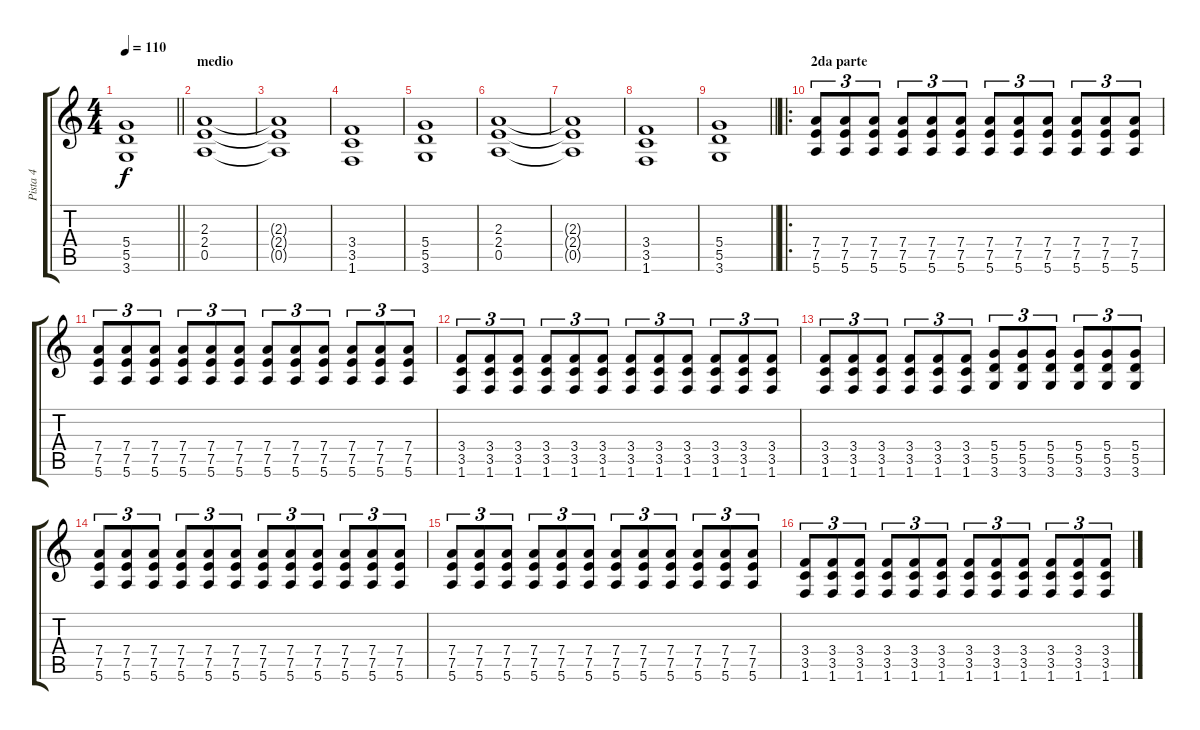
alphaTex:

\track ("Pista 4" "Pista 4") {instrument distortionguitar}
\staff {score tabs}
\tuning (E4 B3 G3 D3 A2 E2) {hide}
\ts (4 4)
\tempo 110
\clef g2
\barLineRight lightlight
\ks c
(5.4 5.5 3.6).1{dy f} |
\section ("" "medio")
(2.3 2.4 0.5).1 |
(2.3{t} 2.4{t} 0.5{t}).1 |
(3.4 3.5 1.6).1 |
(5.4 5.5 3.6).1 |
(2.3 2.4 0.5).1 |
(2.3{t} 2.4{t} 0.5{t}).1 |
(3.4 3.5 1.6).1 |
\barLineRight lightlight
(5.4 5.5 3.6).1 |
\ro
\section ("" "2da parte")
(7.4 7.5 5.6).8{tu (3 2)} (7.4 7.5 5.6).8{tu (3 2)} (7.4 7.5 5.6).8{tu (3 2)} (7.4 7.5 5.6).8{tu (3 2)} (7.4 7.5 5.6).8{tu (3 2)} (7.4 7.5 5.6).8{tu (3 2)} (7.4 7.5 5.6).8{tu (3 2)} (7.4 7.5 5.6).8{tu (3 2)} (7.4 7.5 5.6).8{tu (3 2)} (7.4 7.5 5.6).8{tu (3 2)} (7.4 7.5 5.6).8{tu (3 2)} (7.4 7.5 5.6).8{tu (3 2)} |
(7.4 7.5 5.6).8{tu (3 2)} (7.4 7.5 5.6).8{tu (3 2)} (7.4 7.5 5.6).8{tu (3 2)} (7.4 7.5 5.6).8{tu (3 2)} (7.4 7.5 5.6).8{tu (3 2)} (7.4 7.5 5.6).8{tu (3 2)} (7.4 7.5 5.6).8{tu (3 2)} (7.4 7.5 5.6).8{tu (3 2)} (7.4 7.5 5.6).8{tu (3 2)} (7.4 7.5 5.6).8{tu (3 2)} (7.4 7.5 5.6).8{tu (3 2)} (7.4 7.5 5.6).8{tu (3 2)} |
(3.4 3.5 1.6).8{tu (3 2)} (3.4 3.5 1.6).8{tu (3 2)} (3.4 3.5 1.6).8{tu (3 2)} (3.4 3.5 1.6).8{tu (3 2)} (3.4 3.5 1.6).8{tu (3 2)} (3.4 3.5 1.6).8{tu (3 2)} (3.4 3.5 1.6).8{tu (3 2)} (3.4 3.5 1.6).8{tu (3 2)} (3.4 3.5 1.6).8{tu (3 2)} (3.4 3.5 1.6).8{tu (3 2)} (3.4 3.5 1.6).8{tu (3 2)} (3.4 3.5 1.6).8{tu (3 2)} |
(3.4 3.5 1.6).8{tu (3 2)} (3.4 3.5 1.6).8{tu (3 2)} (3.4 3.5 1.6).8{tu (3 2)} (3.4 3.5 1.6).8{tu (3 2)} (3.4 3.5 1.6).8{tu (3 2)} (3.4 3.5 1.6).8{tu (3 2)} (5.4 5.5 3.6).8{tu (3 2)} (5.4 5.5 3.6).8{tu (3 2)} (5.4 5.5 3.6).8{tu (3 2)} (5.4 5.5 3.6).8{tu (3 2)} (5.4 5.5 3.6).8{tu (3 2)} (5.4 5.5 3.6).8{tu (3 2)} |
(7.4 7.5 5.6).8{tu (3 2)} (7.4 7.5 5.6).8{tu (3 2)} (7.4 7.5 5.6).8{tu (3 2)} (7.4 7.5 5.6).8{tu (3 2)} (7.4 7.5 5.6).8{tu (3 2)} (7.4 7.5 5.6).8{tu (3 2)} (7.4 7.5 5.6).8{tu (3 2)} (7.4 7.5 5.6).8{tu (3 2)} (7.4 7.5 5.6).8{tu (3 2)} (7.4 7.5 5.6).8{tu (3 2)} (7.4 7.5 5.6).8{tu (3 2)} (7.4 7.5 5.6).8{tu (3 2)} |
(7.4 7.5 5.6).8{tu (3 2)} (7.4 7.5 5.6).8{tu (3 2)} (7.4 7.5 5.6).8{tu (3 2)} (7.4 7.5 5.6).8{tu (3 2)} (7.4 7.5 5.6).8{tu (3 2)} (7.4 7.5 5.6).8{tu (3 2)} (7.4 7.5 5.6).8{tu (3 2)} (7.4 7.5 5.6).8{tu (3 2)} (7.4 7.5 5.6).8{tu (3 2)} (7.4 7.5 5.6).8{tu (3 2)} (7.4 7.5 5.6).8{tu (3 2)} (7.4 7.5 5.6).8{tu (3 2)} |
(3.4 3.5 1.6).8{tu (3 2)} (3.4 3.5 1.6).8{tu (3 2)} (3.4 3.5 1.6).8{tu (3 2)} (3.4 3.5 1.6).8{tu (3 2)} (3.4 3.5 1.6).8{tu (3 2)} (3.4 3.5 1.6).8{tu (3 2)} (3.4 3.5 1.6).8{tu (3 2)} (3.4 3.5 1.6).8{tu (3 2)} (3.4 3.5 1.6).8{tu (3 2)} (3.4 3.5 1.6).8{tu (3 2)} (3.4 3.5 1.6).8{tu (3 2)} (3.4 3.5 1.6).8{tu (3 2)}
